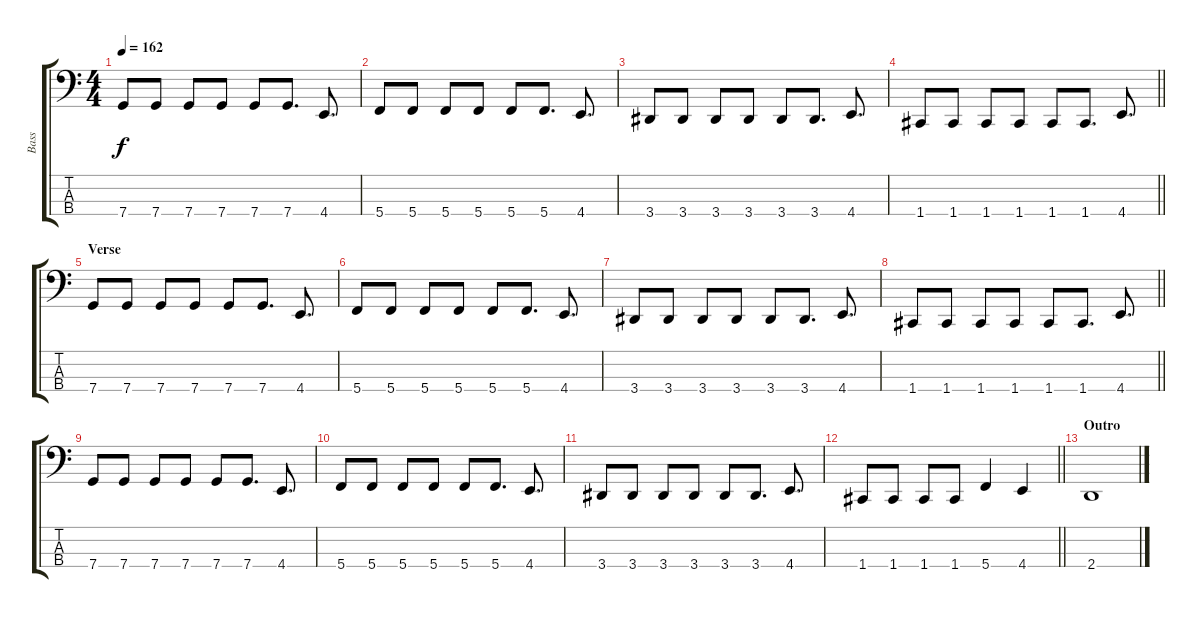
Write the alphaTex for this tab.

\track ("Bass" "Bass") {instrument electricbasspick}
\staff {score tabs}
\tuning (Eb2 Bb1 F1 C1) {hide}
\ts (4 4)
\tempo 162
\clef f4
\ks c
7.4.8{dy f} 7.4.8 7.4.8 7.4.8 7.4.8 7.4.8{d} 4.4.8{d} |
5.4.8 5.4.8 5.4.8 5.4.8 5.4.8 5.4.8{d} 4.4.8{d} |
3.4.8 3.4.8 3.4.8 3.4.8 3.4.8 3.4.8{d} 4.4.8{d} |
\barLineRight lightlight
1.4.8 1.4.8 1.4.8 1.4.8 1.4.8 1.4.8{d} 4.4.8{d} |
\section ("" "Verse")
7.4.8 7.4.8 7.4.8 7.4.8 7.4.8 7.4.8{d} 4.4.8{d} |
5.4.8 5.4.8 5.4.8 5.4.8 5.4.8 5.4.8{d} 4.4.8{d} |
3.4.8 3.4.8 3.4.8 3.4.8 3.4.8 3.4.8{d} 4.4.8{d} |
\barLineRight lightlight
1.4.8 1.4.8 1.4.8 1.4.8 1.4.8 1.4.8{d} 4.4.8{d} |
7.4.8 7.4.8 7.4.8 7.4.8 7.4.8 7.4.8{d} 4.4.8{d} |
5.4.8 5.4.8 5.4.8 5.4.8 5.4.8 5.4.8{d} 4.4.8{d} |
3.4.8 3.4.8 3.4.8 3.4.8 3.4.8 3.4.8{d} 4.4.8{d} |
\barLineRight lightlight
1.4.8 1.4.8 1.4.8 1.4.8 5.4.4 4.4.4 |
\section ("" "Outro")
2.4.1
